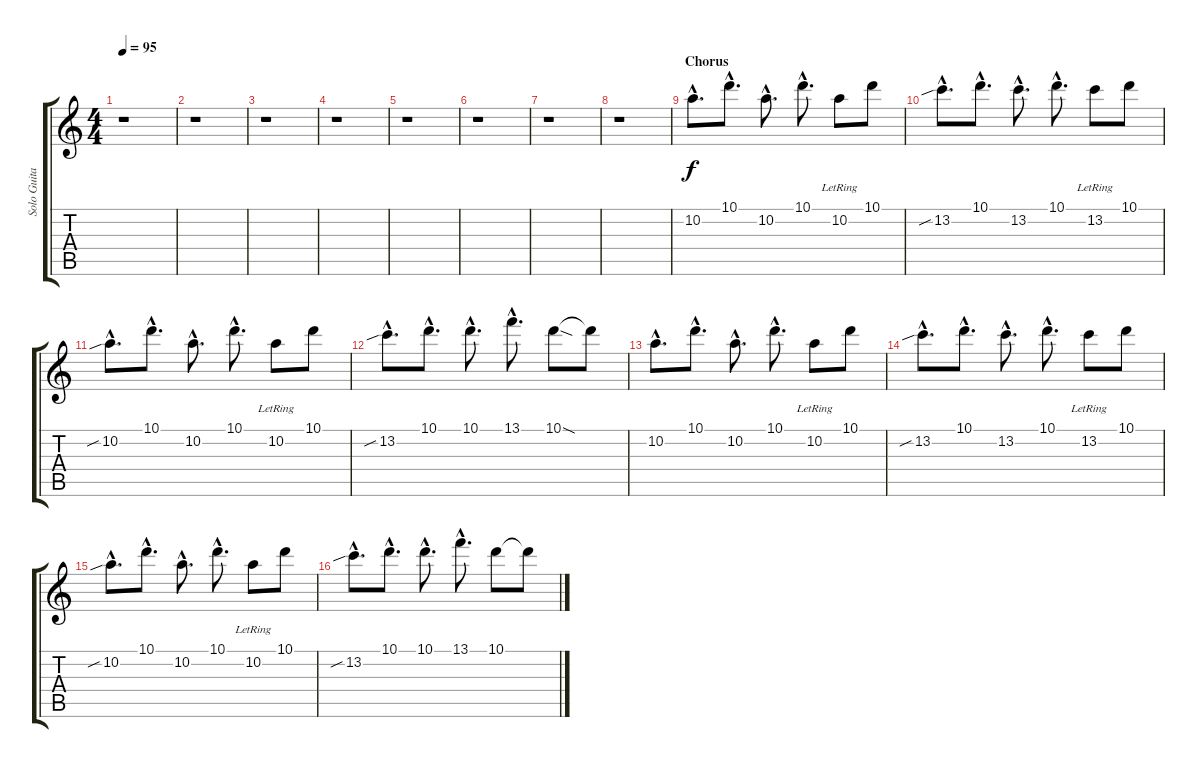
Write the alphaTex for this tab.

\track ("Solo Guitar" "Solo Guita") {instrument overdrivenguitar}
\staff {score tabs}
\tuning (E4 B3 G3 D3 A2 E2) {hide}
\ts (4 4)
\tempo 95
\clef g2
\ks c
r.1{dy f} |
r.1 |
r.1 |
r.1 |
r.1 |
r.1 |
r.1 |
r.1 |
\section ("" "Chorus")
10.2{hac}.8{d} 10.1{hac}.8{d} 10.2{hac}.8{d} 10.1{hac}.8{d} 10.2{lr}.8 10.1.8 |
13.2{sib hac}.8{d} 10.1{hac}.8{d} 13.2{hac}.8{d} 10.1{hac}.8{d} 13.2{lr}.8 10.1.8 |
10.2{sib hac}.8{d} 10.1{hac}.8{d} 10.2{hac}.8{d} 10.1{hac}.8{d} 10.2{lr}.8 10.1.8 |
13.2{sib hac}.8{d} 10.1{hac}.8{d} 10.1{hac}.8{d} 13.1{hac}.8{d} 10.1{sod}.8 10.1{t}.8 |
10.2{hac}.8{d} 10.1{hac}.8{d} 10.2{hac}.8{d} 10.1{hac}.8{d} 10.2{lr}.8 10.1.8 |
13.2{sib hac}.8{d} 10.1{hac}.8{d} 13.2{hac}.8{d} 10.1{hac}.8{d} 13.2{lr}.8 10.1.8 |
10.2{sib hac}.8{d} 10.1{hac}.8{d} 10.2{hac}.8{d} 10.1{hac}.8{d} 10.2{lr}.8 10.1.8 |
13.2{sib hac}.8{d} 10.1{hac}.8{d} 10.1{hac}.8{d} 13.1{hac}.8{d} 10.1.8 10.1{t}.8
